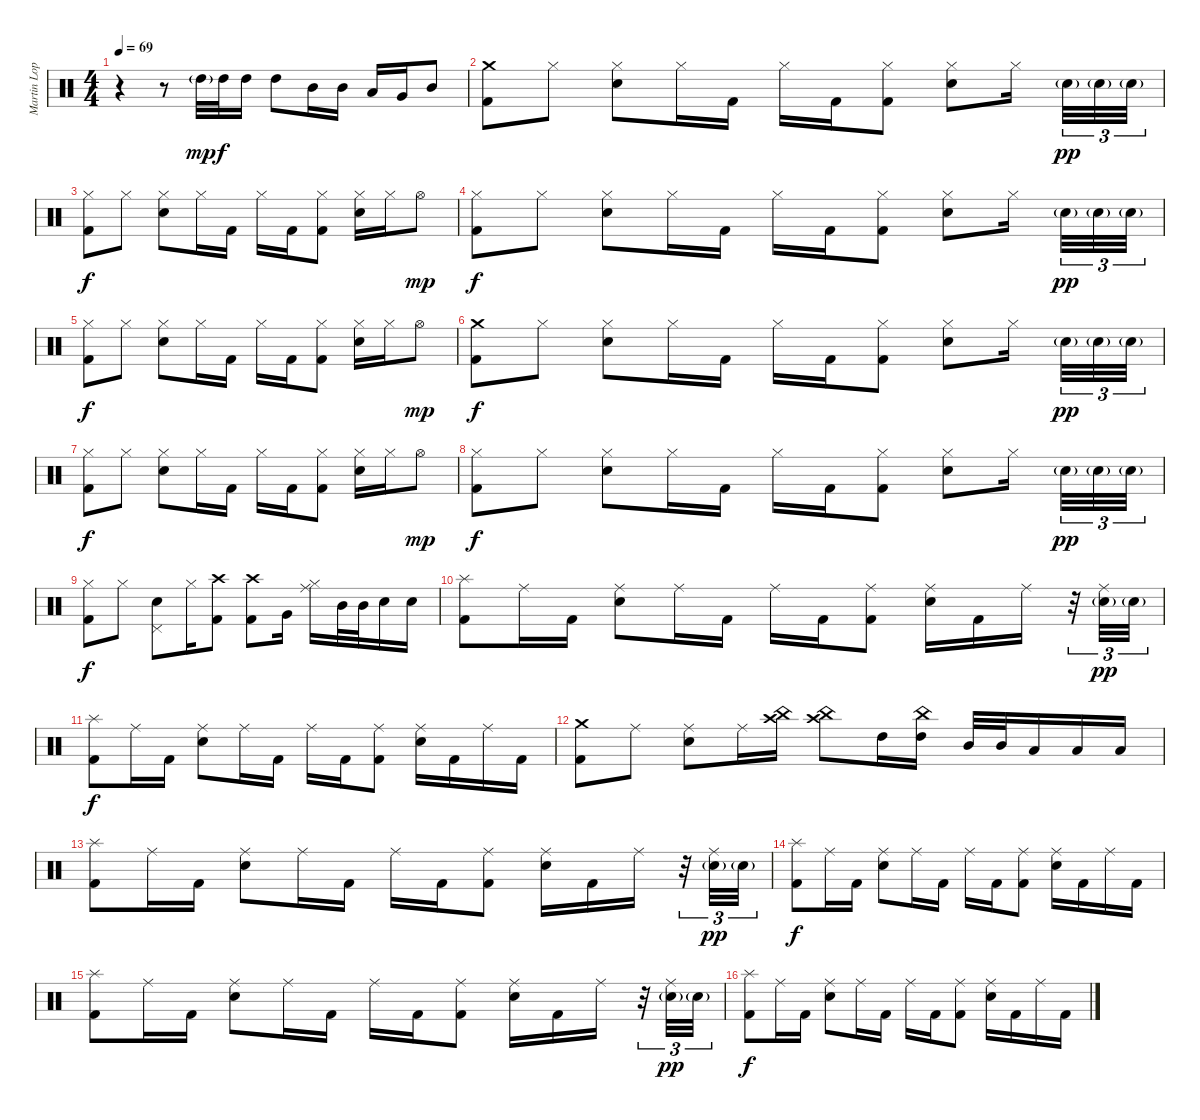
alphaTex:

\track ("Martin Lopez" "Martin Lop") {instrument percussion}
\staff {score}
\articulation defaults
\ts (4 4)
\tempo 69
\clef neutral
\ks c
r.4{dy f} r.8 "High Tom (hit)"{g}.32{dy mp} "High Tom (hit)".32{dy f} "High Tom (hit)".16 "High Tom (hit)".8 "Mid Tom (hit)".16 "Mid Tom (hit)".16 "Low Tom (hit)".16 "Very Low Tom (hit)".16 "Mid Tom (hit)".8 |
("Crash medium (hit)" "Kick (hit) 2").8 "Hi-Hat (closed)".8 ("Hi-Hat (closed)" "Electric Snare (hit)").8 "Hi-Hat (closed)".16 "Kick (hit) 2".16 "Hi-Hat (closed)".16 "Kick (hit) 2".16 ("Hi-Hat (closed)" "Kick (hit) 2").8 ("Hi-Hat (closed)" "Electric Snare (hit)").8 "Hi-Hat (closed)".16{beam splitsecondary} "Electric Snare (hit)"{g}.32{tu (3 2) dy pp} "Electric Snare (hit)"{g}.32{tu (3 2)} "Electric Snare (hit)"{g}.32{tu (3 2)} |
("Hi-Hat (closed)" "Kick (hit) 2").8{dy f} "Hi-Hat (closed)".8 ("Hi-Hat (closed)" "Electric Snare (hit)").8 "Hi-Hat (closed)".16 "Kick (hit) 2".16 "Hi-Hat (closed)".16 "Kick (hit) 2".16 ("Hi-Hat (closed)" "Kick (hit) 2").8 ("Hi-Hat (closed)" "Electric Snare (hit)").16 "Hi-Hat (closed)".16 "Hi-Hat (open)".8{dy mp} |
("Hi-Hat (closed)" "Kick (hit) 2").8{dy f} "Hi-Hat (closed)".8 ("Hi-Hat (closed)" "Electric Snare (hit)").8 "Hi-Hat (closed)".16 "Kick (hit) 2".16 "Hi-Hat (closed)".16 "Kick (hit) 2".16 ("Hi-Hat (closed)" "Kick (hit) 2").8 ("Hi-Hat (closed)" "Electric Snare (hit)").8 "Hi-Hat (closed)".16{beam splitsecondary} "Electric Snare (hit)"{g}.32{tu (3 2) dy pp} "Electric Snare (hit)"{g}.32{tu (3 2)} "Electric Snare (hit)"{g}.32{tu (3 2)} |
("Hi-Hat (closed)" "Kick (hit) 2").8{dy f} "Hi-Hat (closed)".8 ("Hi-Hat (closed)" "Electric Snare (hit)").8 "Hi-Hat (closed)".16 "Kick (hit) 2".16 "Hi-Hat (closed)".16 "Kick (hit) 2".16 ("Hi-Hat (closed)" "Kick (hit) 2").8 ("Hi-Hat (closed)" "Electric Snare (hit)").16 "Hi-Hat (closed)".16 "Hi-Hat (open)".8{dy mp} |
("Crash medium (hit)" "Kick (hit) 2").8{dy f} "Hi-Hat (closed)".8 ("Hi-Hat (closed)" "Electric Snare (hit)").8 "Hi-Hat (closed)".16 "Kick (hit) 2".16 "Hi-Hat (closed)".16 "Kick (hit) 2".16 ("Hi-Hat (closed)" "Kick (hit) 2").8 ("Hi-Hat (closed)" "Electric Snare (hit)").8 "Hi-Hat (closed)".16{beam splitsecondary} "Electric Snare (hit)"{g}.32{tu (3 2) dy pp} "Electric Snare (hit)"{g}.32{tu (3 2)} "Electric Snare (hit)"{g}.32{tu (3 2)} |
("Hi-Hat (closed)" "Kick (hit) 2").8{dy f} "Hi-Hat (closed)".8 ("Hi-Hat (closed)" "Electric Snare (hit)").8 "Hi-Hat (closed)".16 "Kick (hit) 2".16 "Hi-Hat (closed)".16 "Kick (hit) 2".16 ("Hi-Hat (closed)" "Kick (hit) 2").8 ("Hi-Hat (closed)" "Electric Snare (hit)").16 "Hi-Hat (closed)".16 "Hi-Hat (open)".8{dy mp} |
("Hi-Hat (closed)" "Kick (hit) 2").8{dy f} "Hi-Hat (closed)".8 ("Hi-Hat (closed)" "Electric Snare (hit)").8 "Hi-Hat (closed)".16 "Kick (hit) 2".16 "Hi-Hat (closed)".16 "Kick (hit) 2".16 ("Hi-Hat (closed)" "Kick (hit) 2").8 ("Hi-Hat (closed)" "Electric Snare (hit)").8 "Hi-Hat (closed)".16{beam splitsecondary} "Electric Snare (hit)"{g}.32{tu (3 2) dy pp} "Electric Snare (hit)"{g}.32{tu (3 2)} "Electric Snare (hit)"{g}.32{tu (3 2)} |
("Hi-Hat (closed)" "Kick (hit) 2").8{dy f} "Hi-Hat (closed)".8 ("Pedal Hi-Hat (hit)" "Electric Snare (hit)").8 "Hi-Hat (closed)".16 ("Crash high (hit)" "Kick (hit) 2").8 ("Crash high (hit)" "Kick (hit) 2").8 "Very Low Tom (hit)".16 ("Hi-Hat (closed)" "Ride (middle)").16 "Mid Tom (hit)".32 "Mid Tom (hit)".32 "Electric Snare (hit)".16 "Electric Snare (hit)".16 |
("Splash (hit)" "Kick (hit) 2").8 "Ride (middle)".16 "Kick (hit) 2".16 ("Ride (middle)" "Electric Snare (hit)").8 "Ride (middle)".16 "Kick (hit) 2".16 "Ride (middle)".16 "Kick (hit) 2".16 ("Ride (middle)" "Kick (hit) 2").8 ("Ride (middle)" "Electric Snare (hit)").16 "Kick (hit) 2".16 "Ride (middle)".16 r.32{tu (3 2)} ("Ride (middle)" "Electric Snare (hit)"{g}).32{tu (3 2) dy pp} "Electric Snare (hit)"{g}.32{tu (3 2)} |
("Splash (hit)" "Kick (hit) 2").8{dy f} "Ride (middle)".16 "Kick (hit) 2".16 ("Ride (middle)" "Electric Snare (hit)").8 "Ride (middle)".16 "Kick (hit) 2".16 "Ride (middle)".16 "Kick (hit) 2".16 ("Ride (middle)" "Kick (hit) 2").8 ("Ride (middle)" "Electric Snare (hit)").16 "Kick (hit) 2".16 "Ride (middle)".16 "Kick (hit) 2".16 |
("Crash medium (hit)" "Kick (hit) 2").8 "Ride (middle)".8 ("Ride (middle)" "Electric Snare (hit)").8 "Ride (middle)".16 ("China (hit)" "Crash high (hit)").16 ("China (hit)" "Crash high (hit)").8 "High Tom (hit)".16 ("China (hit)" "High Tom (hit)").16 "Mid Tom (hit)".32 "Mid Tom (hit)".32 "Low Tom (hit)".16 "Low Tom (hit)".16 "Low Tom (hit)".16 |
("Splash (hit)" "Kick (hit) 2").8 "Ride (middle)".16 "Kick (hit) 2".16 ("Ride (middle)" "Electric Snare (hit)").8 "Ride (middle)".16 "Kick (hit) 2".16 "Ride (middle)".16 "Kick (hit) 2".16 ("Ride (middle)" "Kick (hit) 2").8 ("Ride (middle)" "Electric Snare (hit)").16 "Kick (hit) 2".16 "Ride (middle)".16 r.32{tu (3 2)} ("Ride (middle)" "Electric Snare (hit)"{g}).32{tu (3 2) dy pp} "Electric Snare (hit)"{g}.32{tu (3 2)} |
("Splash (hit)" "Kick (hit) 2").8{dy f} "Ride (middle)".16 "Kick (hit) 2".16 ("Ride (middle)" "Electric Snare (hit)").8 "Ride (middle)".16 "Kick (hit) 2".16 "Ride (middle)".16 "Kick (hit) 2".16 ("Ride (middle)" "Kick (hit) 2").8 ("Ride (middle)" "Electric Snare (hit)").16 "Kick (hit) 2".16 "Ride (middle)".16 "Kick (hit) 2".16 |
("Splash (hit)" "Kick (hit) 2").8 "Ride (middle)".16 "Kick (hit) 2".16 ("Ride (middle)" "Electric Snare (hit)").8 "Ride (middle)".16 "Kick (hit) 2".16 "Ride (middle)".16 "Kick (hit) 2".16 ("Ride (middle)" "Kick (hit) 2").8 ("Ride (middle)" "Electric Snare (hit)").16 "Kick (hit) 2".16 "Ride (middle)".16 r.32{tu (3 2)} ("Ride (middle)" "Electric Snare (hit)"{g}).32{tu (3 2) dy pp} "Electric Snare (hit)"{g}.32{tu (3 2)} |
("Splash (hit)" "Kick (hit) 2").8{dy f} "Ride (middle)".16 "Kick (hit) 2".16 ("Ride (middle)" "Electric Snare (hit)").8 "Ride (middle)".16 "Kick (hit) 2".16 "Ride (middle)".16 "Kick (hit) 2".16 ("Ride (middle)" "Kick (hit) 2").8 ("Ride (middle)" "Electric Snare (hit)").16 "Kick (hit) 2".16 "Ride (middle)".16 "Kick (hit) 2".16
